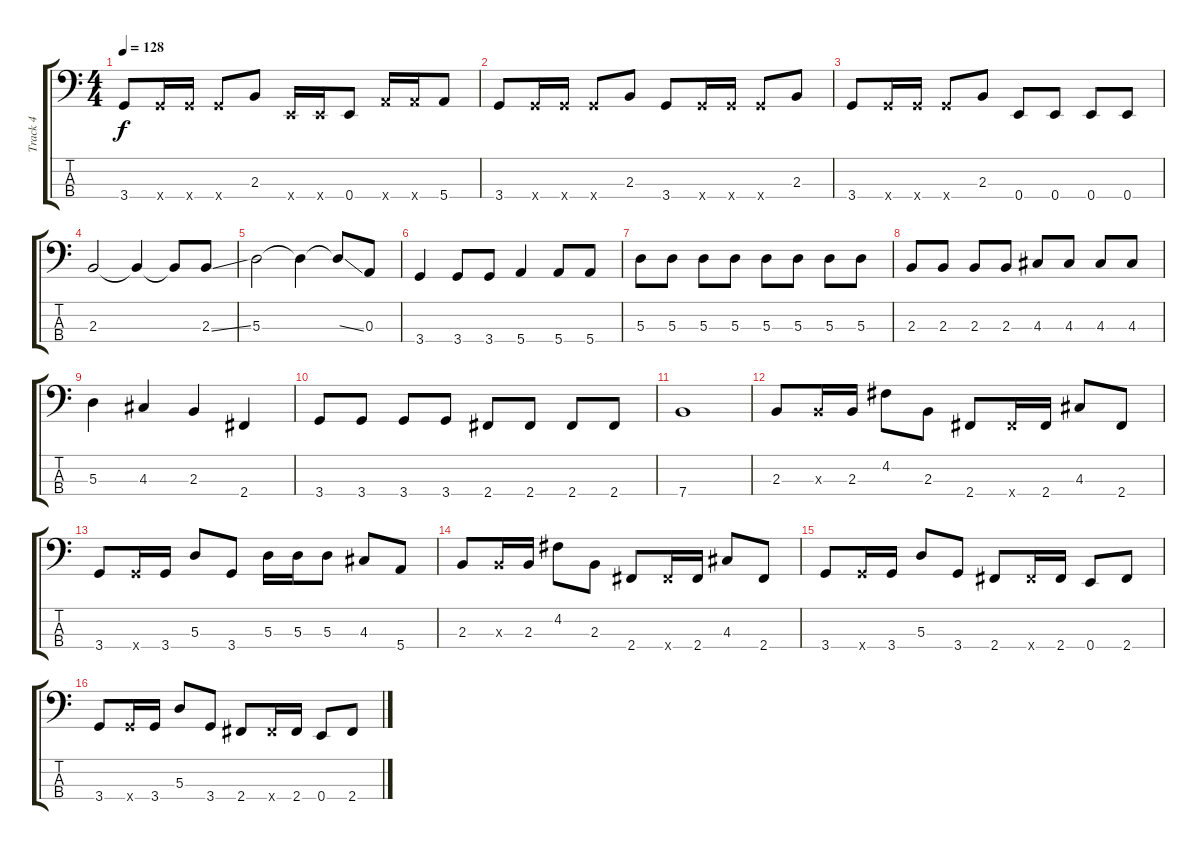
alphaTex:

\track ("Track 4" "Track 4") {instrument electricbassfinger}
\staff {score tabs}
\tuning (G2 D2 A1 E1) {hide}
\ts (4 4)
\tempo 128
\clef f4
\ks c
3.4.8{dy f} 3.4{x}.16 3.4{x}.16 3.4{x}.8 2.3.8 0.4{x}.16 0.4{x}.16 0.4.8 5.4{x}.16 5.4{x}.16 5.4.8 |
3.4.8 3.4{x}.16 3.4{x}.16 3.4{x}.8 2.3.8 3.4.8 3.4{x}.16 3.4{x}.16 3.4{x}.8 2.3.8 |
3.4.8 3.4{x}.16 3.4{x}.16 3.4{x}.8 2.3.8 0.4.8 0.4.8 0.4.8 0.4.8 |
2.3.2 2.3{t}.4 2.3{t}.8 2.3{ss}.8 |
5.3.2 5.3{t}.4 5.3{ss t}.8 0.3.8 |
3.4.4 3.4.8 3.4.8 5.4.4 5.4.8 5.4.8 |
5.3.8 5.3.8 5.3.8 5.3.8 5.3.8 5.3.8 5.3.8 5.3.8 |
2.3.8 2.3.8 2.3.8 2.3.8 4.3.8 4.3.8 4.3.8 4.3.8 |
5.3.4 4.3.4 2.3.4 2.4.4 |
3.4.8 3.4.8 3.4.8 3.4.8 2.4.8 2.4.8 2.4.8 2.4.8 |
7.4.1 |
2.3.8 2.3{x}.16 2.3.16 4.2.8 2.3.8 2.4.8 2.4{x}.16 2.4.16 4.3.8 2.4.8 |
3.4.8 3.4{x}.16 3.4.16 5.3.8 3.4.8 5.3.16 5.3.16 5.3.8 4.3.8 5.4.8 |
2.3.8 2.3{x}.16 2.3.16 4.2.8 2.3.8 2.4.8 2.4{x}.16 2.4.16 4.3.8 2.4.8 |
3.4.8 3.4{x}.16 3.4.16 5.3.8 3.4.8 2.4.8 2.4{x}.16 2.4.16 0.4.8 2.4.8 |
3.4.8 3.4{x}.16 3.4.16 5.3.8 3.4.8 2.4.8 2.4{x}.16 2.4.16 0.4.8 2.4.8
